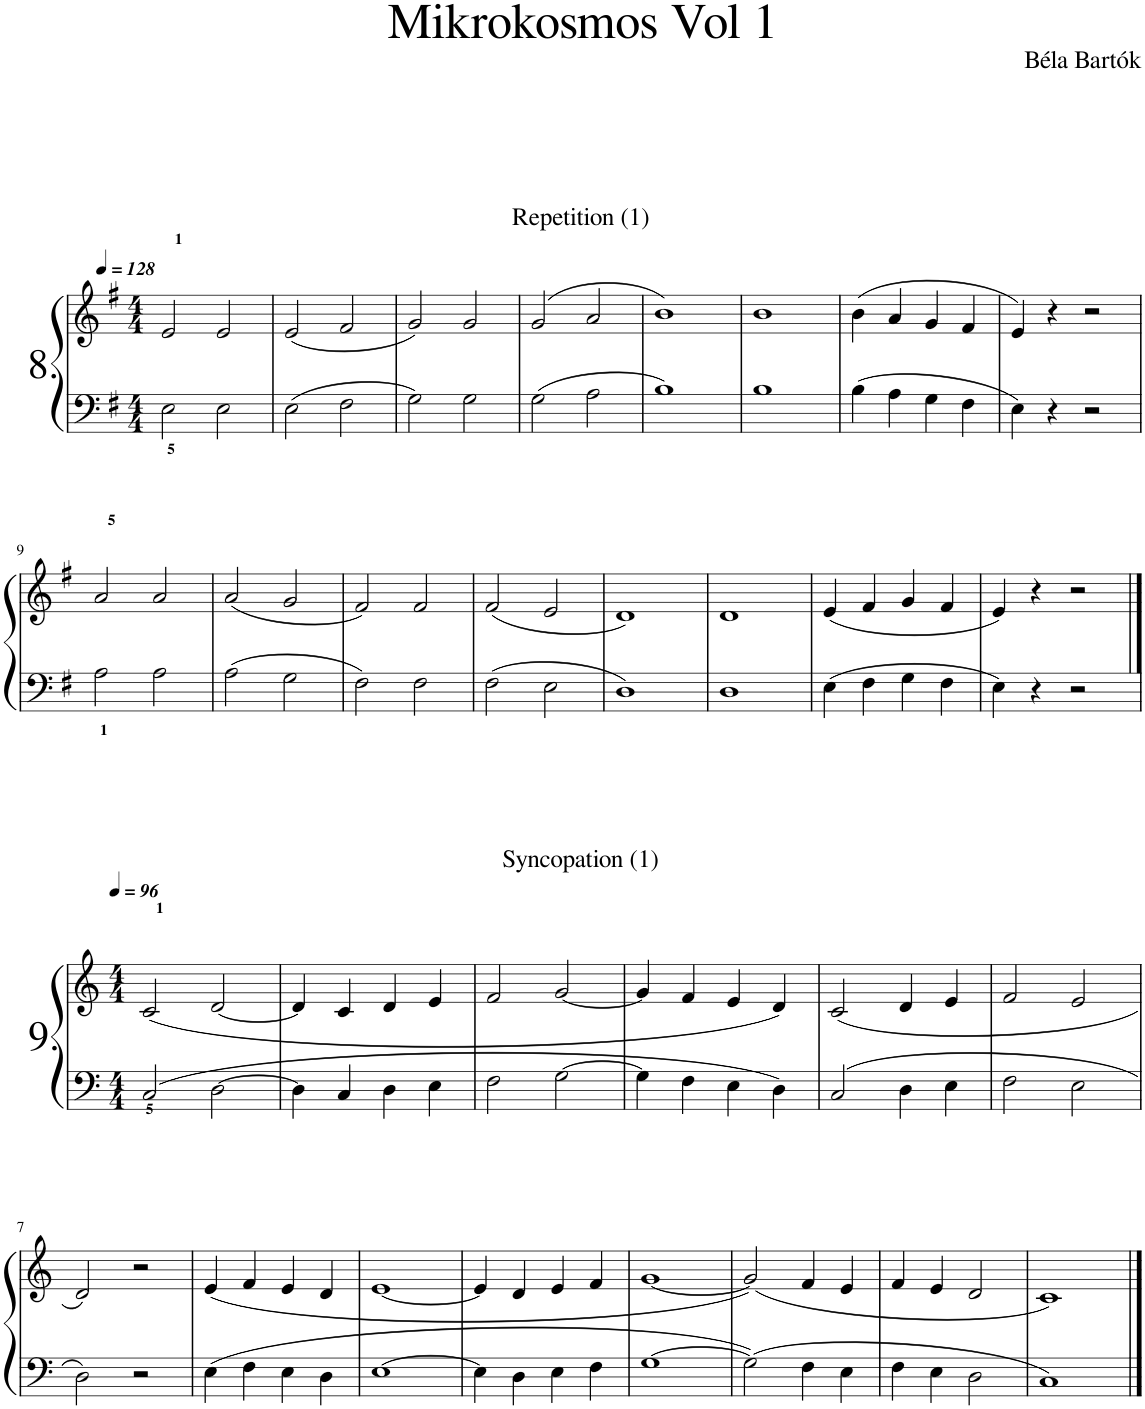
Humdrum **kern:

**kern	**kern
*part1	*part1
*staff2	*staff1
*I"Piano	*
*I'Pno.	*
*clefF4	*clefG2
*k[f#]	*k[f#]
*M4/4	*M4/4
*MM128	*MM128
=1	=1
2E<\	2e/
2E\	2e/
=2	=2
2E\	(2e/
2F#\	2f#/
=3	=3
2G\	2g/)
2G\	2g/
=4	=4
2G\	(2g/
2A\	2a/
=5	=5
1B	1b)
=6	=6
1B	1b
=7	=7
4B\	(4b\
4A\	4a/
4G\	4g/
4F#\	4f#/
=8	=8
4E\	4e/)
4r	4r
2r	2r
!!LO:LB:g=z
=9	=9
2A<\	2a/
2A\	2a/
=10	=10
2A\	(2a/
2G\	2g/
=11	=11
2F#\	2f#/)
2F#\	2f#/
=12	=12
2F#\	(2f#/
2E\	2e/
=13	=13
1D	1d)
=14	=14
1D	1d
=15	=15
4E\	(4e/
4F#\	4f#/
4G\	4g/
4F#\	4f#/
=16	=16
4E\	4e/)
4r	4r
2r	2r
!!LO:LB:g=z
==1	==1
*k[]	*k[]
*M4/4	*M4/4
*	*MM96
2C/	(2c/
[2D\	[2d/
=2	=2
4D\]	4d/]
4C/	4c/
4D\	4d/
4E\	4e/
=3	=3
2F\	2f/
[2G\	[2g/
=4	=4
4G\]	4g/]
4F\	4f/
4E\	4e/
4D\	4d/)
=5	=5
2C/	(2c/
4D\	4d/
4E\	4e/
=6	=6
2F\	2f/
2E\	2e/
!!LO:LB:g=z
=7	=7
2D\	2d/)
2r	2r
=8	=8
4E\	(4e/
4F\	4f/
4E\	4e/
4D\	4d/
=9	=9
[1E	[1e
=10	=10
4E\]	4e/]
4D\	4d/
4E\	4e/
4F\	4f/
=11	=11
[1G	[1g
=12	=12
2G\]	(2g/])
4F\	4f/
4E\	4e/
=13	=13
4F\	4f/
4E\	4e/
2D\	2d/
=14	=14
1C	1c)
==	==
*-	*-
